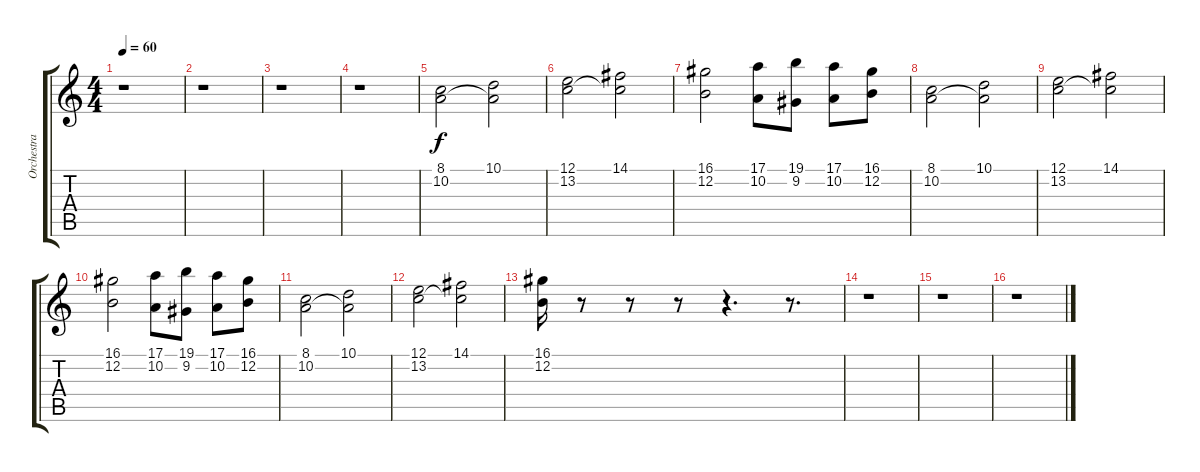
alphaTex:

\track ("Orchestra" "Orchestra") {instrument stringensemble1}
\staff {score tabs}
\tuning (E4 B3 G3 D3 A2 E2) {hide}
\ts (4 4)
\tempo 60
\clef g2
\ks c
r.1{dy f} |
r.1 |
r.1 |
r.1 |
(8.1 10.2).2 (10.1 10.2{t}).2 |
(12.1 13.2).2 (14.1 13.2{t}).2 |
(16.1 12.2).2 (17.1 10.2).8 (19.1 9.2).8 (17.1 10.2).8 (16.1 12.2).8 |
(8.1 10.2).2 (10.1 10.2{t}).2 |
(12.1 13.2).2 (14.1 13.2{t}).2 |
(16.1 12.2).2 (17.1 10.2).8 (19.1 9.2).8 (17.1 10.2).8 (16.1 12.2).8 |
(8.1 10.2).2 (10.1 10.2{t}).2 |
(12.1 13.2).2 (14.1 13.2{t}).2 |
(16.1 12.2).16 r.8 r.8 r.8 r.4{d} r.8{d} |
r.1 |
r.1 |
r.1
